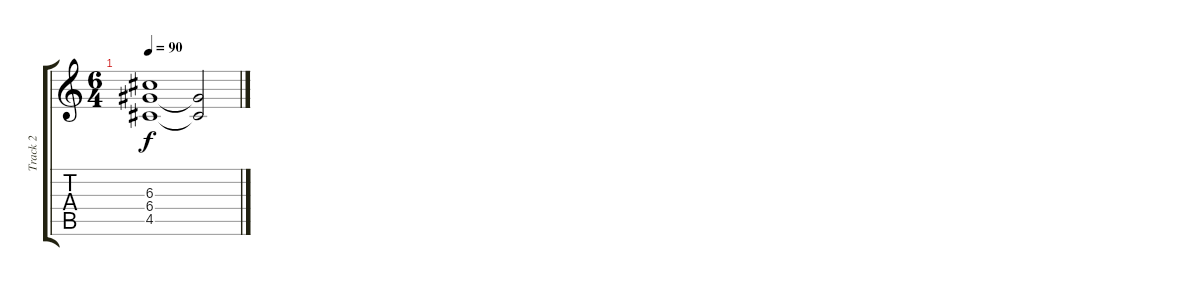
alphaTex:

\track ("Track 2" "Track 2") {instrument distortionguitar}
\staff {score tabs}
\tuning (E4 B3 G3 D3 A2 E2) {hide}
\ts (6 4)
\tempo 90
\clef g2
\ks c
(6.3{t} 6.4{t} 4.5{t}).1{dy f} (6.4{t} 4.5{t}).2
